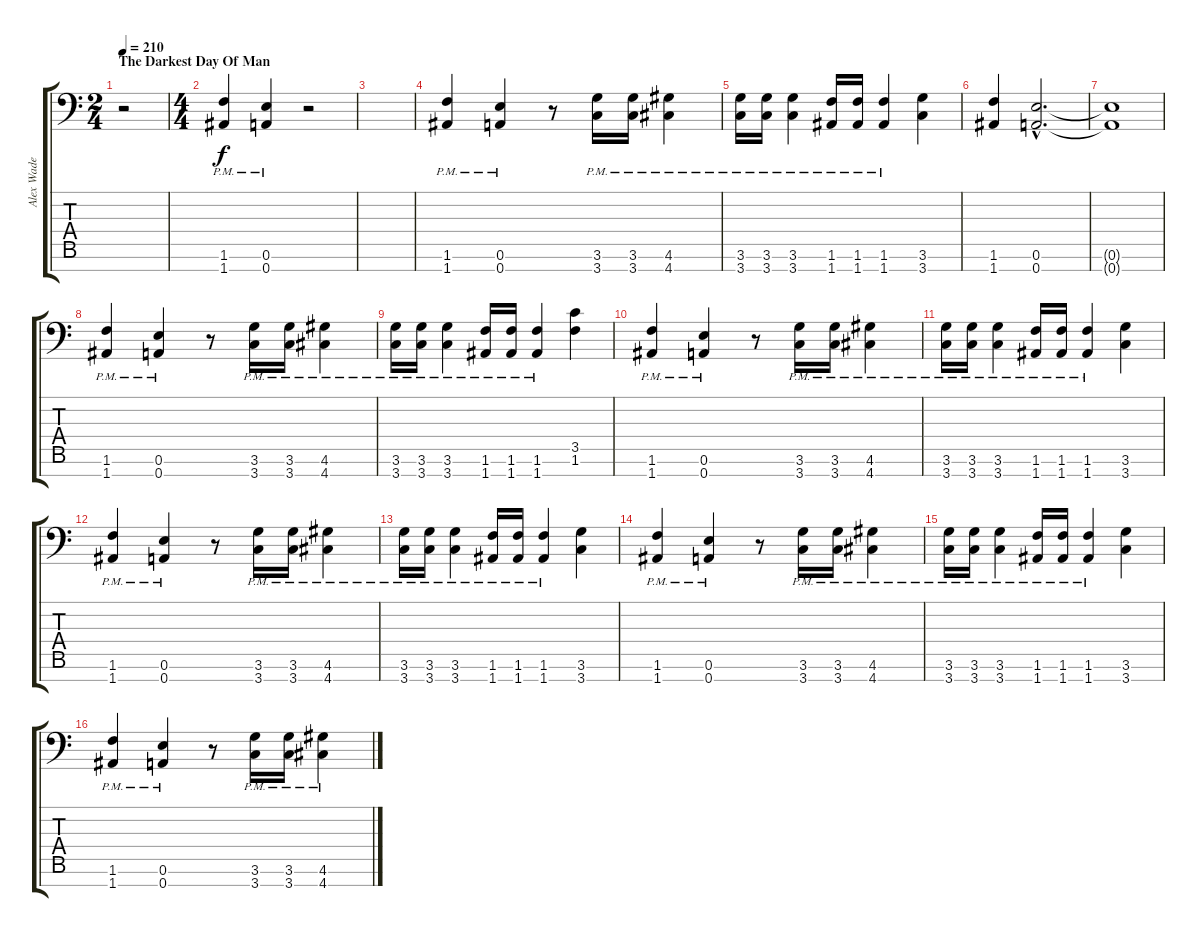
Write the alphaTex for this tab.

\track ("Alex Wade (Guitar)" "Alex Wade ") {instrument distortionguitar}
\staff {score tabs}
\tuning (E4 B3 G3 D3 A2 E2 A1) {hide}
\ts (2 4)
\section ("" "The Darkest Day Of Man")
\tempo 210
\clef f4
\ks c
r.2{dy f instrument distortionguitar} |
\ts (4 4)
(1.6{pm} 1.7{pm}).4 (0.6{pm} 0.7{pm}).4 r.2 |
|
(1.6{pm} 1.7{pm}).4 (0.6{pm} 0.7{pm}).4 r.8 (3.6{pm} 3.7{pm}).16 (3.6{pm} 3.7{pm}).16 (4.6{pm} 4.7{pm}).4 |
(3.6{pm} 3.7{pm}).16 (3.6{pm} 3.7{pm}).16 (3.6{pm} 3.7{pm}).4 (1.6{pm} 1.7).16 (1.6{pm} 1.7{pm}).16 (1.6{pm} 1.7{pm}).4 (3.6 3.7).4 |
(1.6 1.7).4 (0.6{hac} 0.7{hac}).2{d} |
(0.6{t} 0.7{t}).1 |
(1.6{pm} 1.7{pm}).4 (0.6{pm} 0.7{pm}).4 r.8 (3.6{pm} 3.7{pm}).16 (3.6{pm} 3.7{pm}).16 (4.6{pm} 4.7{pm}).4 |
(3.6{pm} 3.7{pm}).16 (3.6{pm} 3.7{pm}).16 (3.6{pm} 3.7{pm}).4 (1.6{pm} 1.7).16 (1.6{pm} 1.7{pm}).16 (1.6{pm} 1.7{pm}).4 (3.5 1.6).4 |
(1.6{pm} 1.7{pm}).4 (0.6{pm} 0.7{pm}).4 r.8 (3.6{pm} 3.7{pm}).16 (3.6{pm} 3.7{pm}).16 (4.6{pm} 4.7{pm}).4 |
(3.6{pm} 3.7{pm}).16 (3.6{pm} 3.7{pm}).16 (3.6{pm} 3.7{pm}).4 (1.6{pm} 1.7).16 (1.6{pm} 1.7{pm}).16 (1.6{pm} 1.7{pm}).4 (3.6 3.7).4 |
(1.6{pm} 1.7{pm}).4 (0.6{pm} 0.7{pm}).4 r.8 (3.6{pm} 3.7{pm}).16 (3.6{pm} 3.7{pm}).16 (4.6{pm} 4.7{pm}).4 |
(3.6{pm} 3.7{pm}).16 (3.6{pm} 3.7{pm}).16 (3.6{pm} 3.7{pm}).4 (1.6{pm} 1.7).16 (1.6{pm} 1.7{pm}).16 (1.6{pm} 1.7{pm}).4 (3.6 3.7).4 |
(1.6{pm} 1.7{pm}).4 (0.6{pm} 0.7{pm}).4 r.8 (3.6{pm} 3.7{pm}).16 (3.6{pm} 3.7{pm}).16 (4.6{pm} 4.7{pm}).4 |
(3.6{pm} 3.7{pm}).16 (3.6{pm} 3.7{pm}).16 (3.6{pm} 3.7{pm}).4 (1.6{pm} 1.7).16 (1.6{pm} 1.7{pm}).16 (1.6{pm} 1.7{pm}).4 (3.6 3.7).4 |
(1.6{pm} 1.7{pm}).4 (0.6{pm} 0.7{pm}).4 r.8 (3.6{pm} 3.7{pm}).16 (3.6{pm} 3.7{pm}).16 (4.6{pm} 4.7{pm}).4
